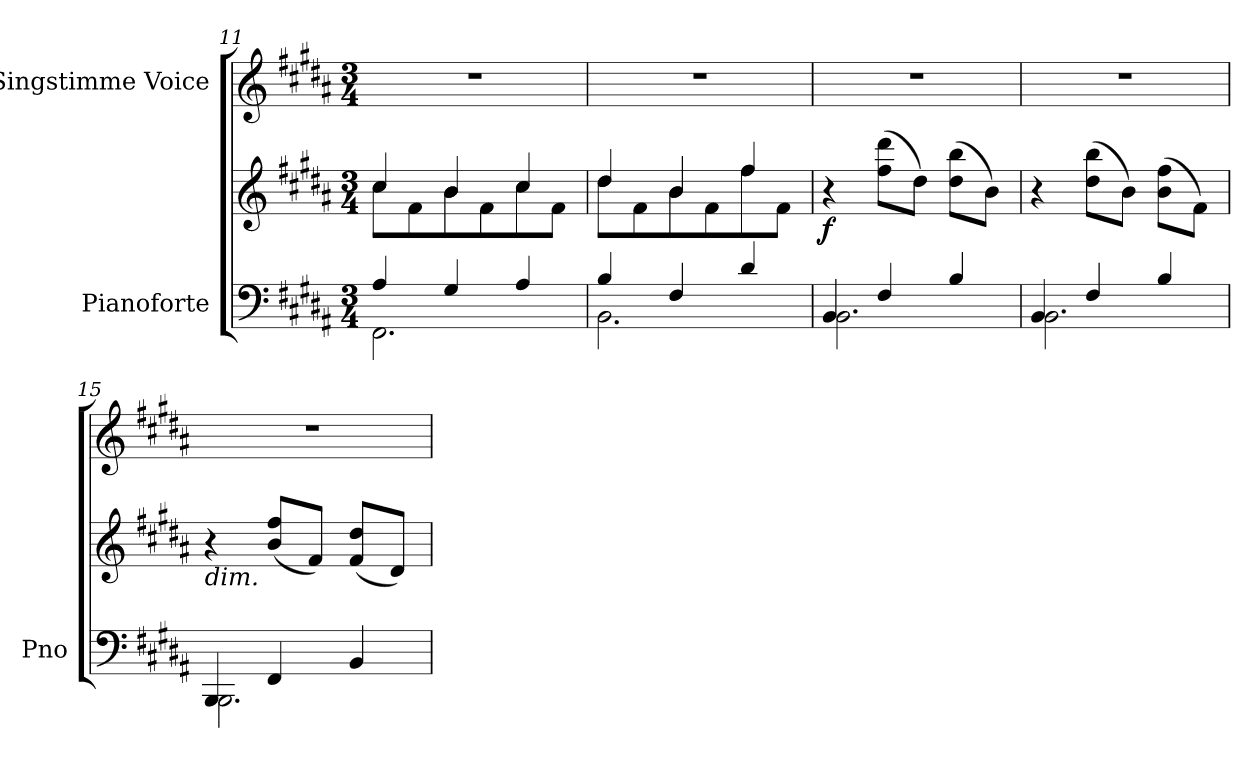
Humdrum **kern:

**kern	**kern	**dynam	**kern
*part2	*part2	*part2	*part1
*staff3	*staff2	*staff2/3	*staff1
*I"Pianoforte	*	*	*I"Singstimme Voice
*I'Pno	*	*	*
*clefF4	*clefG2	*	*clefG2
*k[f#c#g#d#a#]	*k[f#c#g#d#a#]	*	*k[f#c#g#d#a#]
*M3/4	*M3/4	*	*M3/4
=11	=11	=11	=11
*^	*^	*	*
4A#/	2.FF#\	4cc#/	8cc#\L	.	2.r
.	.	.	8f#\	.	.
4G#/	.	4b/	8b\	.	.
.	.	.	8f#\	.	.
4A#/	.	4cc#/	8cc#\	.	.
.	.	.	8f#\J	.	.
=12	=12	=12	=12	=12	=12
4B/	2.BB\	4dd#/	8dd#\L	.	2.r
.	.	.	8f#\	.	.
4F#/	.	4b/	8b\	.	.
.	.	.	8f#\	.	.
4d#/	.	4ff#/	8ff#\	.	.
.	.	.	8f#\J	.	.
!!LO:LB:g=z
=13	=13	=13	=13	=13	=13
!	!	!	!	!LO:DY:b	!
*	*	*v	*v	*	*
4BB/	2.BB\	4r	f	2.r
4F#/	.	(8ff#\ 8ddd#\L	.	.
.	.	8dd#\J)	.	.
4B/	.	(8dd#\ 8bb\L	.	.
.	.	8b\J)	.	.
!!LO:LB:g=z
=14	=14	=14	=14	=14
4BB/	2.BB\	4r	.	2.r
4F#/	.	(8dd#\ 8bb\L	.	.
.	.	8b\J)	.	.
4B/	.	(8b\ 8ff#\L	.	.
.	.	8f#\J)	.	.
=15	=15	=15	=15	=15
!	!	!LO:TX:b:i:t=dim.	!	!
4BBB/	2.BBB\	4r	.	2.r
4FF#/	.	(8b/ 8ff#/L	.	.
.	.	8f#/J)	.	.
4BB/	.	(8f#/ 8dd#/L	.	.
.	.	8d#/J)	.	.
*v	*v	*	*	*
=	=	=	=
*-	*-	*-	*-
